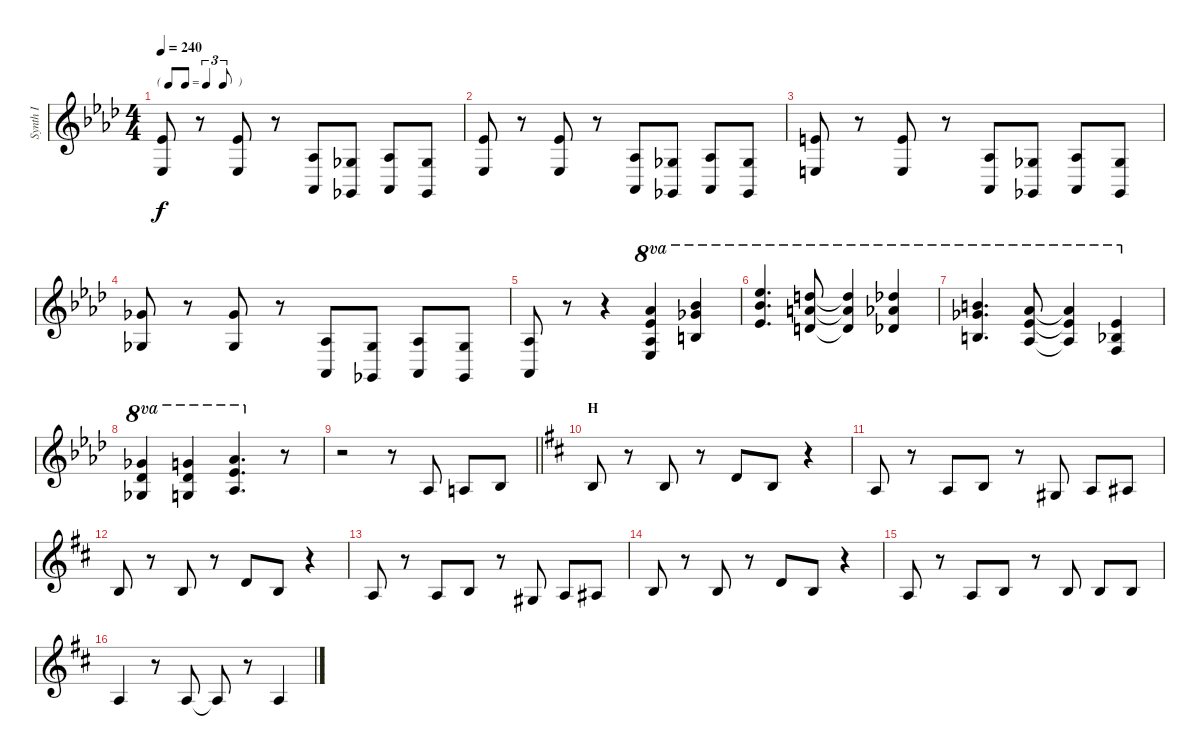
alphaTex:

\track ("Synth I" "Synth I") {instrument pad7halo}
\staff {score}
\tuning (E4 B3 G3 D3 A2 E2) {hide}
\ts (4 4)
\tf triplet8th
\tempo 240
\clef g2
\ks ab
(4.2 1.4).8{dy f} r.8 (4.2 1.4).8 r.8 (1.3 4.6).8 (4.4 2.6).8 (1.3 4.6).8 (4.4 2.6).8 |
(4.2 1.4).8 r.8 (4.2 1.4).8 r.8 (1.3 4.6).8 (4.4 2.6).8 (1.3 4.6).8 (4.4 2.6).8 |
(0.1 2.4).8 r.8 (0.1 2.4).8 r.8 (1.3 4.6).8 (4.4 2.6).8 (1.3 4.6).8 (4.4 2.6).8 |
(2.1 4.4).8 r.8 (2.1 4.4).8 r.8 (1.3 4.6).8 (4.4 2.6).8 (1.3 4.6).8 (9.5 2.6).8 |
(1.3 4.6).8 r.8 r.4 (4.1 16.2 30.4 18.5).4{ot 8va volume 8} (7.1 19.2 27.3).4{ot 8va} |
(23.1 23.2 20.3).4{d ot 8va} (22.1 22.2 19.3).8{ot 8va} (22.1{t} 22.2{t} 19.3{t}).4{ot 8va} (21.1 21.2 18.3).4{ot 8va} |
(19.1 19.2 16.3).4{d ot 8va} (16.1 16.2 13.3).8{ot 8va} (16.1{t} 16.2{t} 13.3{t}).4{ot 8va} (11.1 11.2 10.3).4{ot 8va} |
(14.1 14.2 11.3).4{ot 8va} (15.1 14.2 12.3).4{ot 8va} (16.1 16.2 13.3).4{d ot 8va} r.8 |
\barLineRight lightlight
r.2 r.8 1.3.8 2.3.8 3.3.8 |
\section ("" "H")
\ks d
0.2.8 r.8 0.2.8 r.8 3.2.8 0.2.8 r.4 |
2.3.8 r.8 2.3.8 4.3.8 r.8 1.3.8 2.3.8 8.4.8 |
0.2.8 r.8 0.2.8 r.8 3.2.8 0.2.8 r.4 |
2.3.8 r.8 2.3.8 4.3.8 r.8 1.3.8 2.3.8 8.4.8 |
0.2.8 r.8 0.2.8 r.8 3.2.8 0.2.8 r.4 |
2.3.8 r.8 2.3.8 4.3.8 r.8 0.2.8 0.2.8 0.2.8 |
7.4.4 r.8 2.3.8 2.3{t}.8 r.8 7.4.4
